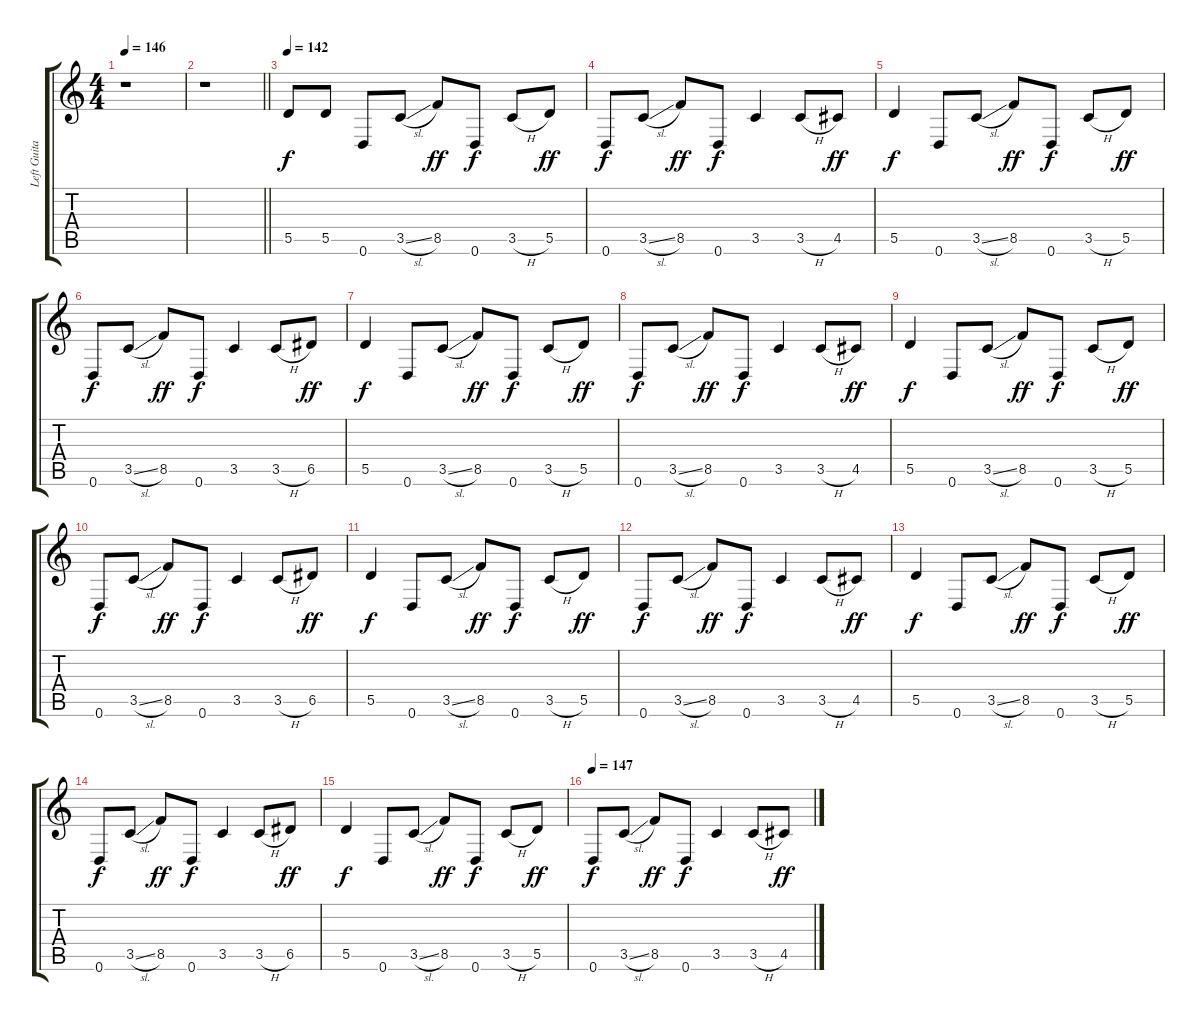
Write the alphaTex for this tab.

\track ("Left Guitar" "Left Guita") {instrument distortionguitar}
\staff {score tabs}
\tuning (E4 B3 G3 D3 A2 D2) {hide}
\ts (4 4)
\tempo 146
\clef g2
\ks c
r.1{dy f} |
\barLineRight lightlight
r.1{instrument distortionguitar} |
\section ("" "")
\tempo 142
5.5.8 5.5.8 0.6.8 3.5{sl}.8 8.5.8{dy ff} 0.6.8{dy f} 3.5{h}.8 5.5.8{dy ff} |
0.6.8{dy f} 3.5{sl}.8 8.5.8{dy ff} 0.6.8{dy f} 3.5.4 3.5{h}.8 4.5.8{dy ff} |
5.5.4{dy f} 0.6.8 3.5{sl}.8 8.5.8{dy ff} 0.6.8{dy f} 3.5{h}.8 5.5.8{dy ff} |
0.6.8{dy f} 3.5{sl}.8 8.5.8{dy ff} 0.6.8{dy f} 3.5.4 3.5{h}.8 6.5.8{dy ff} |
5.5.4{dy f} 0.6.8 3.5{sl}.8 8.5.8{dy ff} 0.6.8{dy f} 3.5{h}.8 5.5.8{dy ff} |
0.6.8{dy f} 3.5{sl}.8 8.5.8{dy ff} 0.6.8{dy f} 3.5.4 3.5{h}.8 4.5.8{dy ff} |
5.5.4{dy f} 0.6.8 3.5{sl}.8 8.5.8{dy ff} 0.6.8{dy f} 3.5{h}.8 5.5.8{dy ff} |
0.6.8{dy f} 3.5{sl}.8 8.5.8{dy ff} 0.6.8{dy f} 3.5.4 3.5{h}.8 6.5.8{dy ff} |
5.5.4{dy f} 0.6.8 3.5{sl}.8 8.5.8{dy ff} 0.6.8{dy f} 3.5{h}.8 5.5.8{dy ff} |
0.6.8{dy f} 3.5{sl}.8 8.5.8{dy ff} 0.6.8{dy f} 3.5.4 3.5{h}.8 4.5.8{dy ff} |
5.5.4{dy f} 0.6.8 3.5{sl}.8 8.5.8{dy ff} 0.6.8{dy f} 3.5{h}.8 5.5.8{dy ff} |
0.6.8{dy f} 3.5{sl}.8 8.5.8{dy ff} 0.6.8{dy f} 3.5.4 3.5{h}.8 6.5.8{dy ff} |
5.5.4{dy f} 0.6.8 3.5{sl}.8 8.5.8{dy ff} 0.6.8{dy f} 3.5{h}.8 5.5.8{dy ff} |
\tempo 147
0.6.8{dy f} 3.5{sl}.8 8.5.8{dy ff} 0.6.8{dy f} 3.5.4 3.5{h}.8 4.5.8{dy ff}
